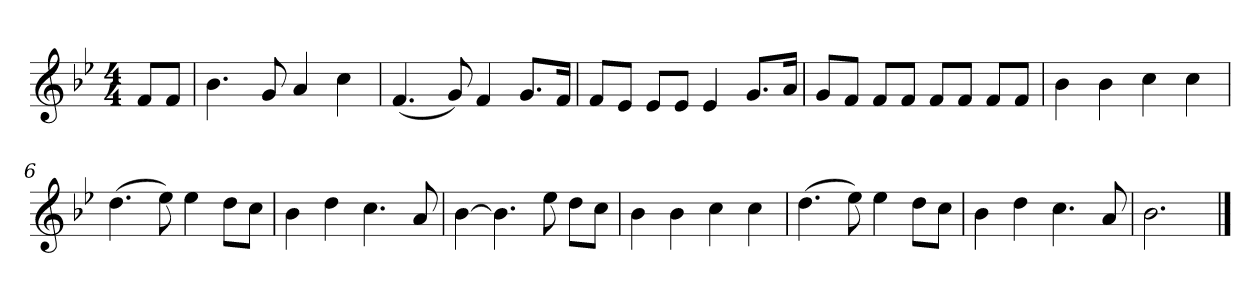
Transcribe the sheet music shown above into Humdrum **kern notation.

**kern
*part1
*staff1
*k[b-e-]
*M4/4
*MM120
=
8fL
8fJ
=1
4.b-
8g
4a
4cc
=2
(4.f
8g)
4f
8.gL
16fJk
=3
8fL
8e-J
8e-L
8e-J
4e-
8.gL
16aJk
=4
8gL
8fJ
8fL
8fJ
8fL
8fJ
8fL
8fJ
=5
4b-
4b-
4cc
4cc
=6
(4.dd
8ee-)
4ee-
8ddL
8ccJ
=7
4b-
4dd
4.cc
8a
=8
[4b-
4.b-]
8ee-
8ddL
8ccJ
=9
4b-
4b-
4cc
4cc
=10
(4.dd
8ee-)
4ee-
8ddL
8ccJ
=11
4b-
4dd
4.cc
8a
=12
2.b-
==
*-
